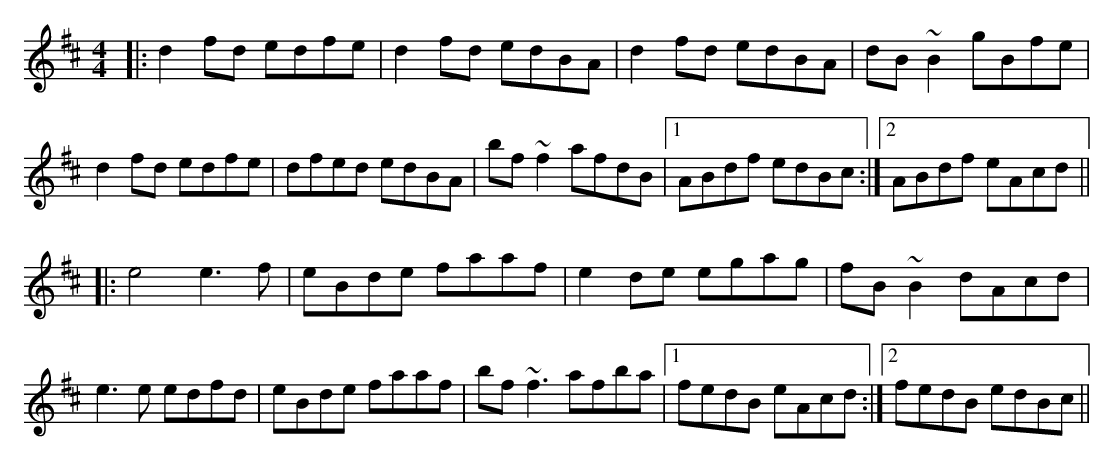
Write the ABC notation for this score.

X:1
M:4/4
K:D
|:d2fd edfe|d2fd edBA|d2fd edBA|dB~B2 gBfe|
d2fd edfe|dfed edBA|bf~f2 afdB|1 ABdf edBc:|2 ABdf eAcd||
|:e4 e3f|eBde faaf|e2de egag|fB~B2 dAcd|
e3e edfd|eBde faaf|bf~f3 afba|1 fedB eAcd:|2 fedB edBc||
